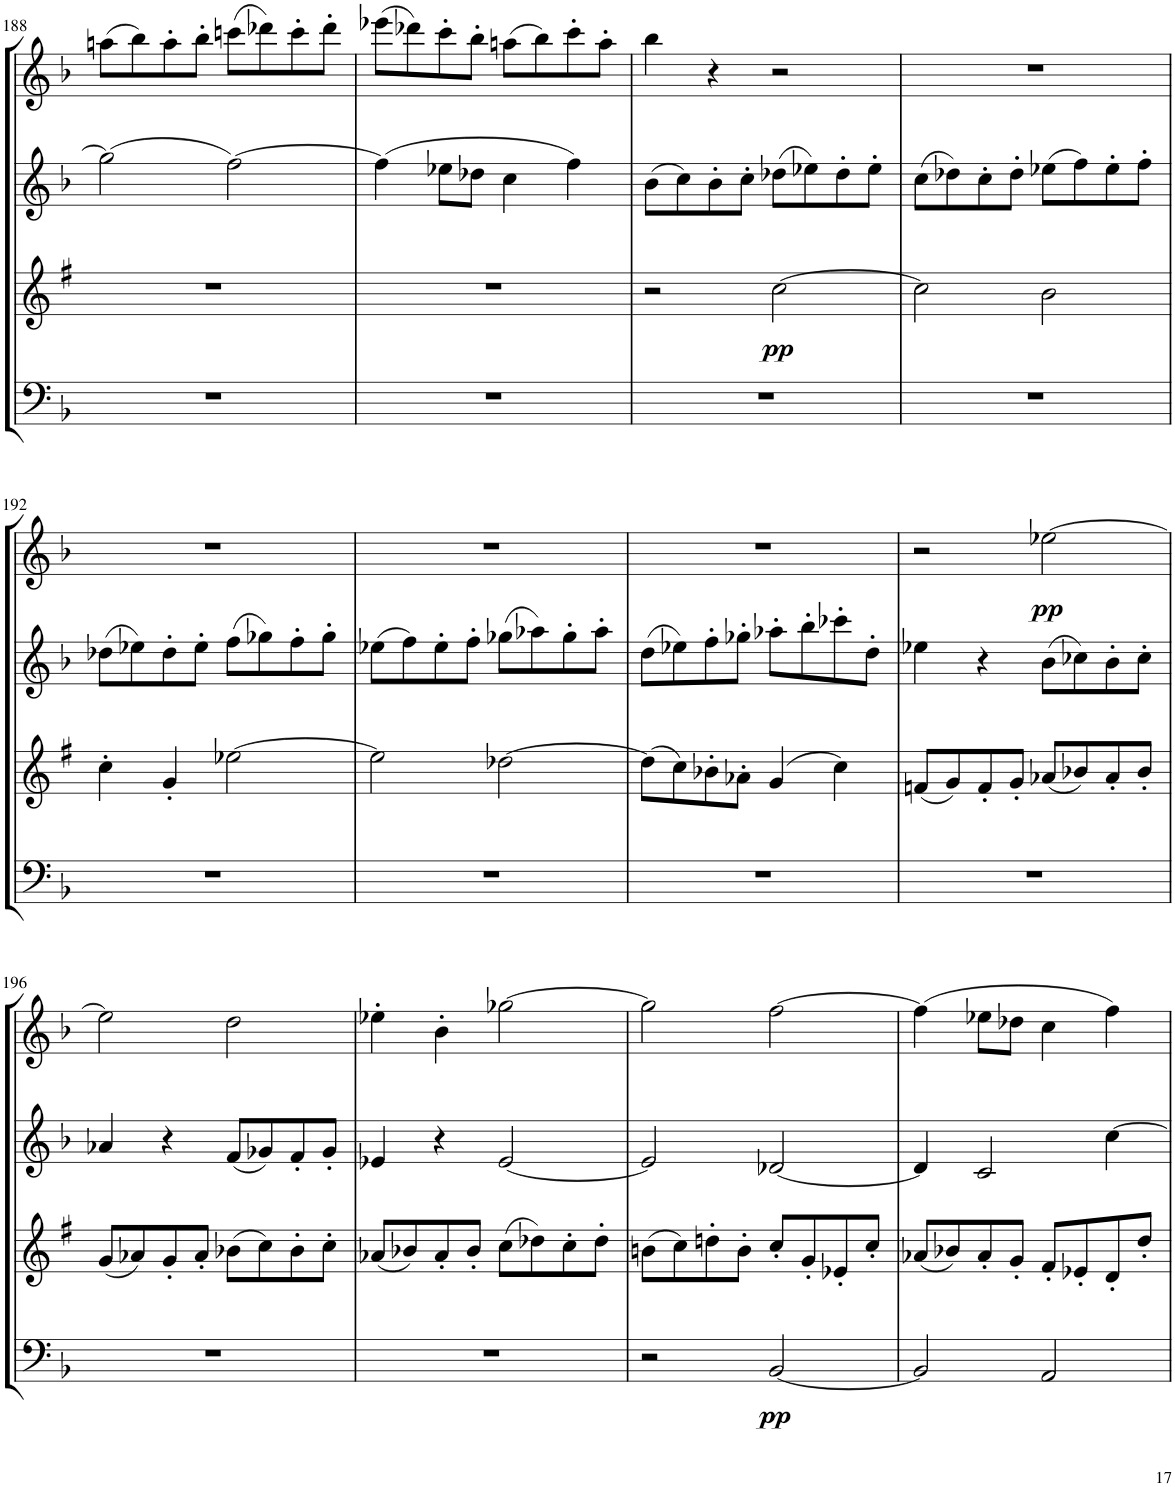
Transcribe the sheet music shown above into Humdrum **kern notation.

**kern	**dynam	**kern	**dynam	**kern	**kern	**dynam
*part4	*part4	*part3	*part3	*part2	*part1	*part1
*staff4	*staff4	*staff3	*staff3	*staff2	*staff1	*staff1
*I"Bassoon	*	*I"Bb Clarinet	*	*I"Oboe	*I"Flute	*
*I'Bsn	*	*I'Cl	*	*I'Ob	*I'Fl	*
!!LO:PB:g=z
*clefF4	*	*clefG2	*	*clefG2	*clefG2	*
*	*	*Trd1c2	*	*	*	*
*k[b-]	*	*k[f#]	*	*k[b-]	*k[b-]	*
*M4/4	*	*M4/4	*	*M4/4	*M4/4	*
*met(c)	*	*met(c)	*	*met(c)	*met(c)	*
=188	=188	=188	=188	=188	=188	=188
1r	.	1r	.	(2gg-\]	(8aan\L	.
.	.	.	.	.	8bb-\)	.
.	.	.	.	.	8aa'\	.
.	.	.	.	.	8bb-'\J	.
.	.	.	.	[2ff\)	(8cccn\L	.
.	.	.	.	.	8ddd-X\)	.
.	.	.	.	.	8ccc'\	.
.	.	.	.	.	8ddd-'\J	.
=189	=189	=189	=189	=189	=189	=189
1r	.	1r	.	(4ff\]	(8eee-X\L	.
.	.	.	.	.	8ddd-X\)	.
.	.	.	.	8ee-X\L	8ccc'\	.
.	.	.	.	8dd-X\J	8bb-'\J	.
.	.	.	.	4cc\	(8aan\L	.
.	.	.	.	.	8bb-\)	.
.	.	.	.	4ff\)	8ccc'\	.
.	.	.	.	.	8aa'\J	.
=190	=190	=190	=190	=190	=190	=190
1r	.	2r	.	(8b-\L	4bb-\	.
.	.	.	.	8cc\)	.	.
.	.	.	.	8b-'\	4r	.
.	.	.	.	8cc'\J	.	.
!	!	!	!LO:DY:b	!	!	!
.	.	[2cc\	pp	(8dd-X\L	2r	.
.	.	.	.	8ee-X\)	.	.
.	.	.	.	8dd-'\	.	.
.	.	.	.	8ee-'\J	.	.
=191	=191	=191	=191	=191	=191	=191
1r	.	2cc\]	.	(8cc\L	1r	.
.	.	.	.	8dd-X\)	.	.
.	.	.	.	8cc'\	.	.
.	.	.	.	8dd-'\J	.	.
.	.	2b\	.	(8ee-X\L	.	.
.	.	.	.	8ff\)	.	.
.	.	.	.	8ee-'\	.	.
.	.	.	.	8ff'\J	.	.
!!LO:LB:g=z
=192	=192	=192	=192	=192	=192	=192
1r	.	4cc'\	.	(8dd-X\L	1r	.
.	.	.	.	8ee-X\)	.	.
.	.	4g'/	.	8dd-'\	.	.
.	.	.	.	8ee-'\J	.	.
.	.	[2ee-X\	.	(8ff\L	.	.
.	.	.	.	8gg-X\)	.	.
.	.	.	.	8ff'\	.	.
.	.	.	.	8gg-'\J	.	.
=193	=193	=193	=193	=193	=193	=193
1r	.	2ee-\]	.	(8ee-X\L	1r	.
.	.	.	.	8ff\)	.	.
.	.	.	.	8ee-'\	.	.
.	.	.	.	8ff'\J	.	.
.	.	[2dd-X\	.	(8gg-X\L	.	.
.	.	.	.	8aa-X\)	.	.
.	.	.	.	8gg-'\	.	.
.	.	.	.	8aa-'\J	.	.
=194	=194	=194	=194	=194	=194	=194
1r	.	(8dd-\L]	.	(8dd\L	1r	.
.	.	8cc\)	.	8ee-X\)	.	.
.	.	8b-X'\	.	8ff'\	.	.
.	.	8a-X'\J	.	8gg-X'\J	.	.
.	.	(4g/	.	8aa-X'\L	.	.
.	.	.	.	8bb-'\	.	.
.	.	4cc\)	.	8ccc-X'\	.	.
.	.	.	.	8dd'\J	.	.
=195	=195	=195	=195	=195	=195	=195
1r	.	(8fn/L	.	4ee-X\	2r	.
.	.	8g/)	.	.	.	.
.	.	8f'/	.	4r	.	.
.	.	8g'/J	.	.	.	.
!	!	!	!	!	!	!LO:DY:b
.	.	(8a-X/L	.	(8b-\L	[2ee-X\	pp
.	.	8b-X/)	.	8cc-X\)	.	.
.	.	8a-'/	.	8b-'\	.	.
.	.	8b-'/J	.	8cc-'\J	.	.
!!LO:LB:g=z
=196	=196	=196	=196	=196	=196	=196
1r	.	(8g/L	.	4a-X/	2ee-\]	.
.	.	8a-X/)	.	.	.	.
.	.	8g'/	.	4r	.	.
.	.	8a-'/J	.	.	.	.
.	.	(8b-X\L	.	(8f/L	2dd\	.
.	.	8cc\)	.	8g-X/)	.	.
.	.	8b-'\	.	8f'/	.	.
.	.	8cc'\J	.	8g-'/J	.	.
=197	=197	=197	=197	=197	=197	=197
1r	.	(8a-X/L	.	4e-X/	4ee-X'\	.
.	.	8b-X/)	.	.	.	.
.	.	8a-'/	.	4r	4b-'\	.
.	.	8b-'/J	.	.	.	.
.	.	(8cc\L	.	[2e-/	[2gg-X\	.
.	.	8dd-X\)	.	.	.	.
.	.	8cc'\	.	.	.	.
.	.	8dd-'\J	.	.	.	.
=198	=198	=198	=198	=198	=198	=198
2r	.	(8bn\L	.	2e-/]	2gg-\]	.
.	.	8cc\)	.	.	.	.
.	.	8ddn'\	.	.	.	.
.	.	8b'\J	.	.	.	.
!	!LO:DY:b	!	!	!	!	!
[2BB-/	pp	8cc'/L	.	[2d-X/	[2ff\	.
.	.	8g'/	.	.	.	.
.	.	8e-X'/	.	.	.	.
.	.	8cc'/J	.	.	.	.
=199	=199	=199	=199	=199	=199	=199
2BB-/]	.	(8a-X/L	.	4d-/]	(4ff\]	.
.	.	8b-X/)	.	.	.	.
.	.	8a-'/	.	2c/	8ee-X\L	.
.	.	8g'/J	.	.	8dd-X\J	.
2AA/	.	8f#'/L	.	.	4cc\	.
.	.	8e-X'/	.	.	.	.
.	.	8d'/	.	[4cc\	4ff\)	.
.	.	8dd'/J	.	.	.	.
=	=	=	=	=	=	=
*-	*-	*-	*-	*-	*-	*-
